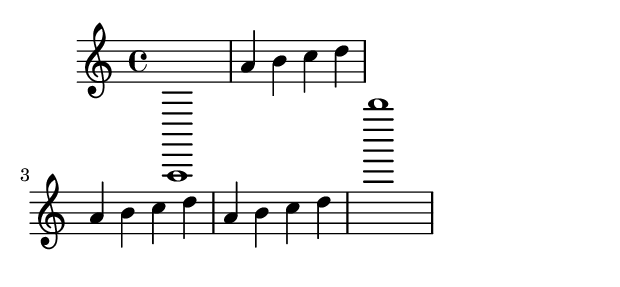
\header {
  texidoc = "We use a skyline algorithm to determine the distance to the next
system instead of relying only on bounding boxes. This keeps gaps between
systems more uniform."
}

\paper {ragged-right = ##t}
#(set-default-paper-size "a6")

\version "2.14.0"
\book {
  \score {
    {
      a,,1 | a'4 b' c'' d'' \break
      \repeat unfold 2 {a' b' c'' d''} | b''''1
    }
  }
}
